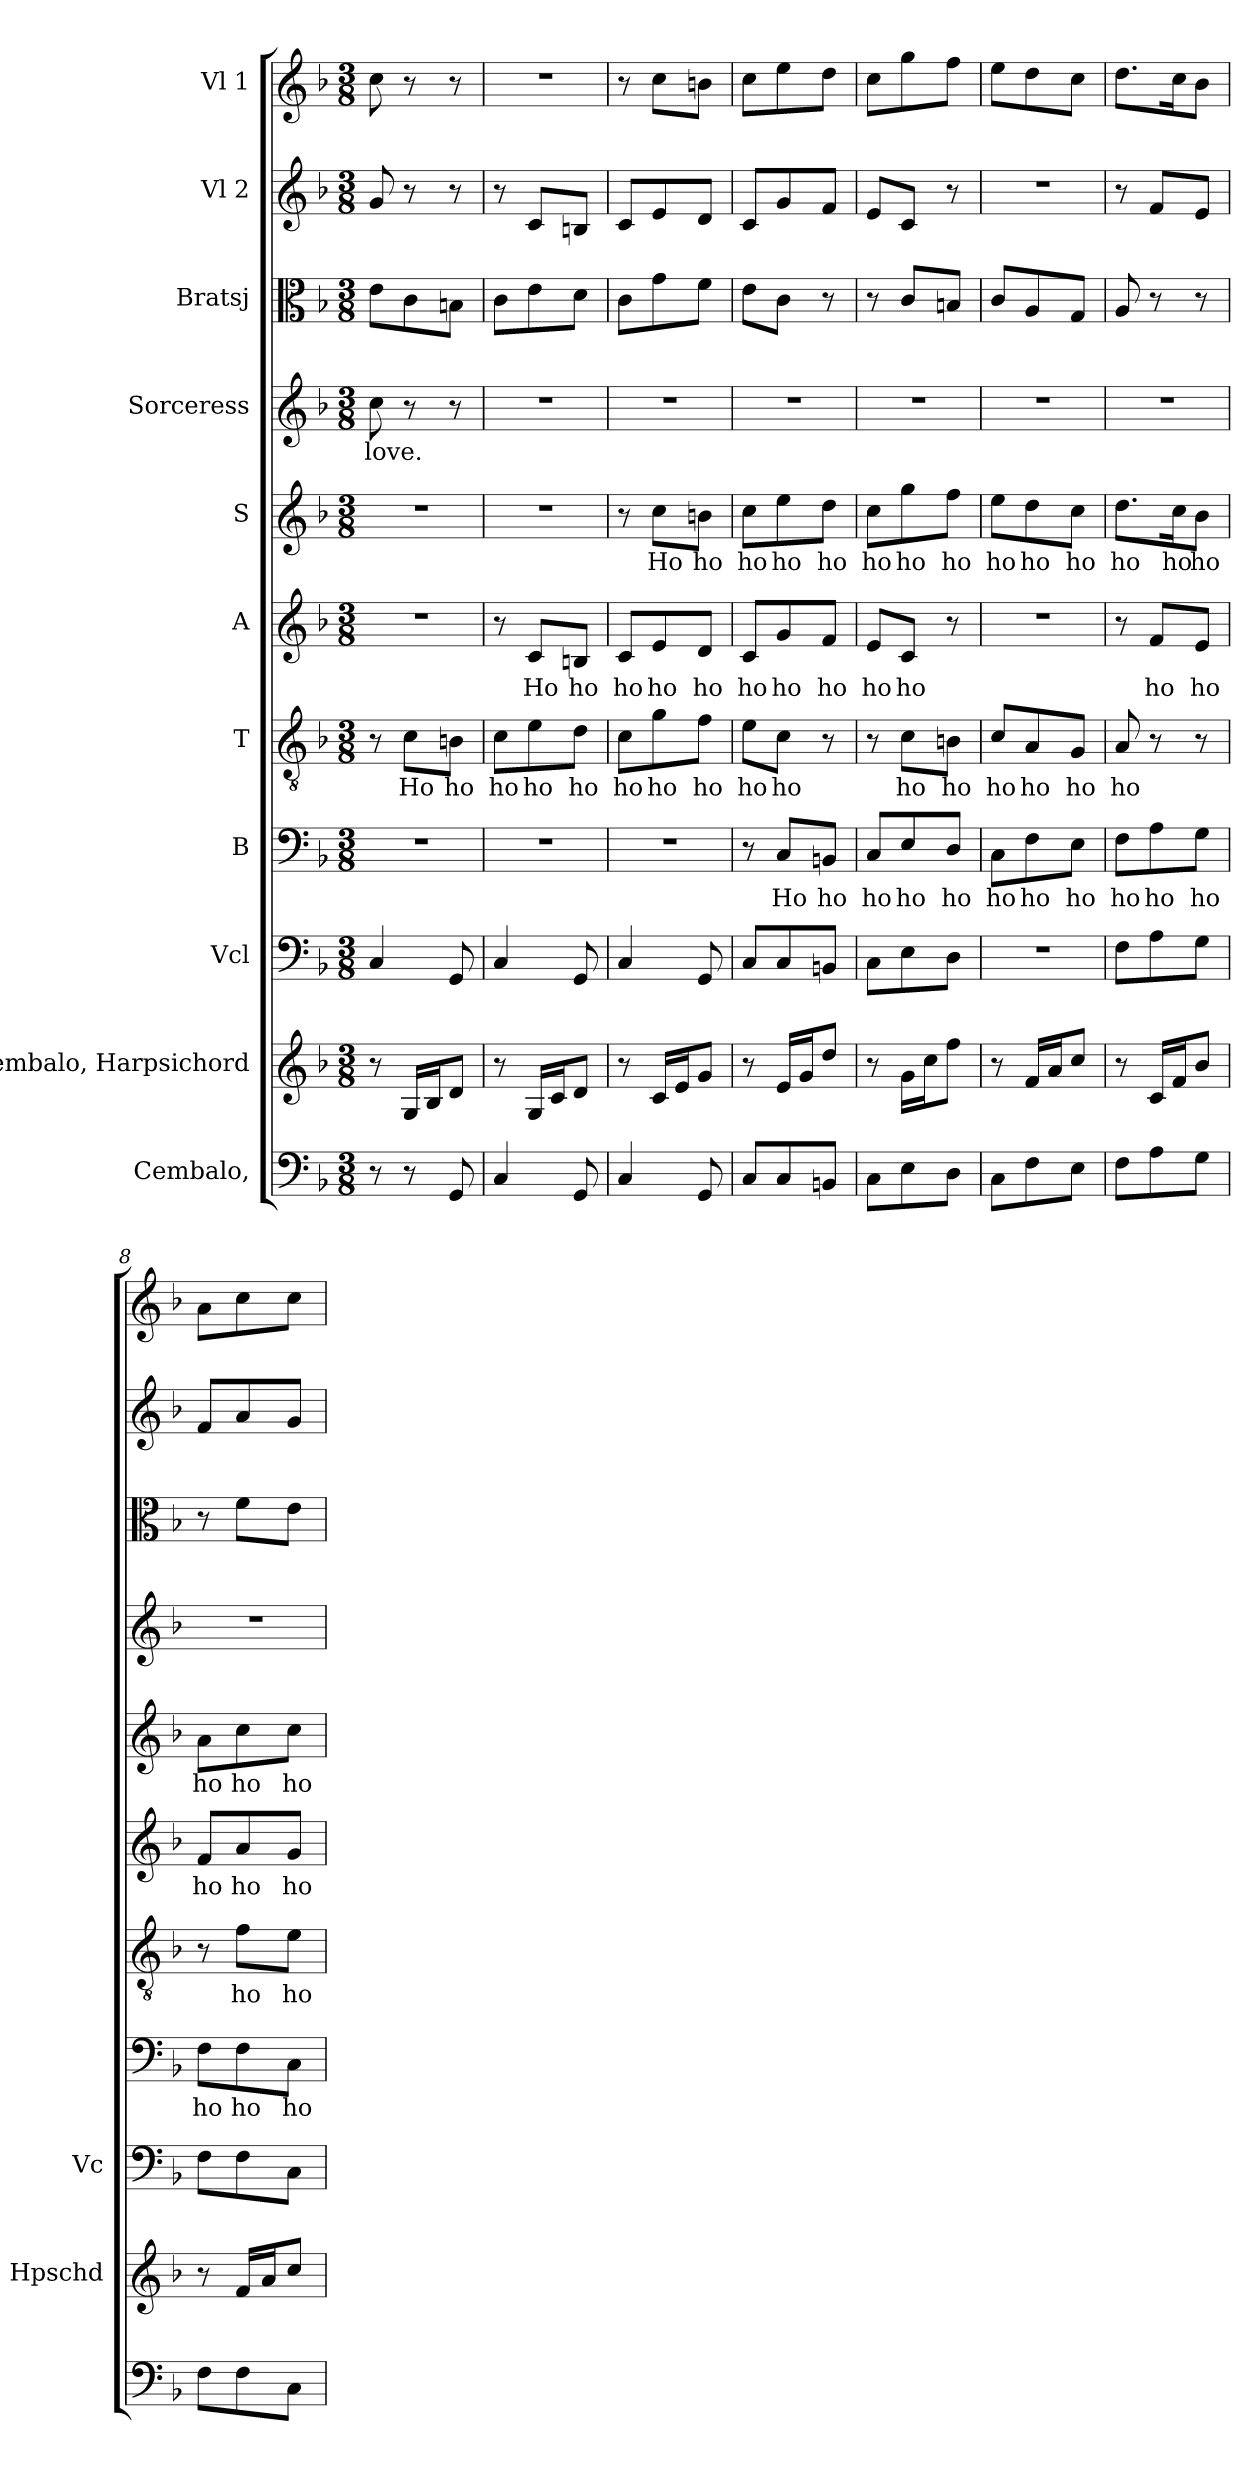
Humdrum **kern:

**kern	**kern	**kern	**kern	**text	**kern	**text	**kern	**text	**kern	**text	**kern	**text	**kern	**kern	**kern
*part11	*part10	*part9	*part8	*part8	*part7	*part7	*part6	*part6	*part5	*part5	*part4	*part4	*part3	*part2	*part1
*staff11	*staff10	*staff9	*staff8	*staff8	*staff7	*staff7	*staff6	*staff6	*staff5	*staff5	*staff4	*staff4	*staff3	*staff2	*staff1
*I"Cembalo,	*I"Cembalo, Harpsichord	*I"Vcl	*I"B	*	*I"T	*	*I"A	*	*I"S	*	*I"Sorceress	*	*I"Bratsj	*I"Vl 2	*I"Vl 1
*	*I'Hpschd	*I'Vc	*	*	*	*	*	*	*	*	*	*	*	*	*
*clefF4	*clefG2	*clefF4	*clefF4	*	*clefGv2	*	*clefG2	*	*clefG2	*	*clefG2	*	*clefC3	*clefG2	*clefG2
*k[b-]	*k[b-]	*k[b-]	*k[b-]	*	*k[b-]	*	*k[b-]	*	*k[b-]	*	*k[b-]	*	*k[b-]	*k[b-]	*k[b-]
*M3/8	*M3/8	*M3/8	*M3/8	*	*M3/8	*	*M3/8	*	*M3/8	*	*M3/8	*	*M3/8	*M3/8	*M3/8
*MM100	*MM100	*MM100	*MM100	*	*MM100	*	*MM100	*	*MM100	*	*MM100	*	*MM100	*MM100	*MM100
=1	=1	=1	=1	=1	=1	=1	=1	=1	=1	=1	=1	=1	=1	=1	=1
!	!	!	!	!	!	!	!	!	!	!	!	!LO:LY:b	!	!	!
8r	8r	4C/	4.r	.	8r	.	4.r	.	4.r	.	8cc\	love.	8e\L	8g/	8cc\
!	!	!	!	!	!	!LO:LY:b	!	!	!	!	!	!	!	!	!
8r	16G/LL	.	.	.	8c\L	Ho	.	.	.	.	8r	.	8c\	8r	8r
.	16B-/J	.	.	.	.	.	.	.	.	.	.	.	.	.	.
!	!	!	!	!	!	!LO:LY:b	!	!	!	!	!	!	!	!	!
8GG/	8d/J	8GG/	.	.	8Bn\J	ho	.	.	.	.	8r	.	8Bn\J	8r	8r
=2	=2	=2	=2	=2	=2	=2	=2	=2	=2	=2	=2	=2	=2	=2	=2
!	!	!	!	!	!	!LO:LY:b	!	!	!	!	!	!	!	!	!
4C/	8r	4C/	4.r	.	8c\L	ho	8r	.	4.r	.	4.r	.	8c\L	8r	4.r
!	!	!	!	!	!	!LO:LY:b	!	!LO:LY:b	!	!	!	!	!	!	!
.	16G/LL	.	.	.	8e\	ho	8c/L	Ho	.	.	.	.	8e\	8c/L	.
.	16c/J	.	.	.	.	.	.	.	.	.	.	.	.	.	.
!	!	!	!	!	!	!LO:LY:b	!	!LO:LY:b	!	!	!	!	!	!	!
8GG/	8d/J	8GG/	.	.	8d\J	ho	8Bn/J	ho	.	.	.	.	8d\J	8Bn/J	.
=3	=3	=3	=3	=3	=3	=3	=3	=3	=3	=3	=3	=3	=3	=3	=3
!	!	!	!	!	!	!LO:LY:b	!	!LO:LY:b	!	!	!	!	!	!	!
4C/	8r	4C/	4.r	.	8c\L	ho	8c/L	ho	8r	.	4.r	.	8c\L	8c/L	8r
!	!	!	!	!	!	!LO:LY:b	!	!LO:LY:b	!	!LO:LY:b	!	!	!	!	!
.	16c/LL	.	.	.	8g\	ho	8e/	ho	8cc\L	Ho	.	.	8g\	8e/	8cc\L
.	16e/J	.	.	.	.	.	.	.	.	.	.	.	.	.	.
!	!	!	!	!	!	!LO:LY:b	!	!LO:LY:b	!	!LO:LY:b	!	!	!	!	!
8GG/	8g/J	8GG/	.	.	8f\J	ho	8d/J	ho	8bn\J	ho	.	.	8f\J	8d/J	8bn\J
=4	=4	=4	=4	=4	=4	=4	=4	=4	=4	=4	=4	=4	=4	=4	=4
!	!	!	!	!	!	!LO:LY:b	!	!LO:LY:b	!	!LO:LY:b	!	!	!	!	!
8C/L	8r	8C/L	8r	.	8e\L	ho	8c/L	ho	8cc\L	ho	4.r	.	8e\L	8c/L	8cc\L
!	!	!	!	!LO:LY:b	!	!LO:LY:b	!	!LO:LY:b	!	!LO:LY:b	!	!	!	!	!
8C/	16e/LL	8C/	8C/L	Ho	8c\J	ho	8g/	ho	8ee\	ho	.	.	8c\J	8g/	8ee\
.	16g/J	.	.	.	.	.	.	.	.	.	.	.	.	.	.
!	!	!	!	!LO:LY:b	!	!	!	!LO:LY:b	!	!LO:LY:b	!	!	!	!	!
8BBn/J	8dd/J	8BBn/J	8BBn/J	ho	8r	.	8f/J	ho	8dd\J	ho	.	.	8r	8f/J	8dd\J
=5	=5	=5	=5	=5	=5	=5	=5	=5	=5	=5	=5	=5	=5	=5	=5
!	!	!	!	!LO:LY:b	!	!	!	!LO:LY:b	!	!LO:LY:b	!	!	!	!	!
8C\L	8r	8C\L	8C/L	ho	8r	.	8e/L	ho	8cc\L	ho	4.r	.	8r	8e/L	8cc\L
!	!	!	!	!LO:LY:b	!	!LO:LY:b	!	!LO:LY:b	!	!LO:LY:b	!	!	!	!	!
8E\	16g\LL	8E\	8E/	ho	8c\L	ho	8c/J	ho	8gg\	ho	.	.	8c/L	8c/J	8gg\
.	16cc\J	.	.	.	.	.	.	.	.	.	.	.	.	.	.
!	!	!	!	!LO:LY:b	!	!LO:LY:b	!	!	!	!LO:LY:b	!	!	!	!	!
8D\J	8ff\J	8D\J	8D/J	ho	8Bn\J	ho	8r	.	8ff\J	ho	.	.	8Bn/J	8r	8ff\J
=6	=6	=6	=6	=6	=6	=6	=6	=6	=6	=6	=6	=6	=6	=6	=6
!	!	!	!	!LO:LY:b	!	!LO:LY:b	!	!	!	!LO:LY:b	!	!	!	!	!
8C\L	8r	4.r	8C\L	ho	8c/L	ho	4.r	.	8ee\L	ho	4.r	.	8c/L	4.r	8ee\L
!	!	!	!	!LO:LY:b	!	!LO:LY:b	!	!	!	!LO:LY:b	!	!	!	!	!
8F\	16f/LL	.	8F\	ho	8A/	ho	.	.	8dd\	ho	.	.	8A/	.	8dd\
.	16a/J	.	.	.	.	.	.	.	.	.	.	.	.	.	.
!	!	!	!	!LO:LY:b	!	!LO:LY:b	!	!	!	!LO:LY:b	!	!	!	!	!
8E\J	8cc/J	.	8E\J	ho	8G/J	ho	.	.	8cc\J	ho	.	.	8G/J	.	8cc\J
=7	=7	=7	=7	=7	=7	=7	=7	=7	=7	=7	=7	=7	=7	=7	=7
!	!	!	!	!LO:LY:b	!	!LO:LY:b	!	!	!	!LO:LY:b	!	!	!	!	!
8F\L	8r	8F\L	8F\L	ho	8A/	ho	8r	.	8.dd\L	ho	4.r	.	8A/	8r	8.dd\L
!	!	!	!	!LO:LY:b	!	!	!	!LO:LY:b	!	!	!	!	!	!	!
8A\	16c/LL	8A\	8A\	ho	8r	.	8f/L	ho	.	.	.	.	8r	8f/L	.
!	!	!	!	!	!	!	!	!	!	!LO:LY:b	!	!	!	!	!
.	16f/J	.	.	.	.	.	.	.	16cc\K	ho	.	.	.	.	16cc\K
!	!	!	!	!LO:LY:b	!	!	!	!LO:LY:b	!	!LO:LY:b	!	!	!	!	!
8G\J	8b-/J	8G\J	8G\J	ho	8r	.	8e/J	ho	8b-\J	ho	.	.	8r	8e/J	8b-\J
!!LO:PB:g=z
=8	=8	=8	=8	=8	=8	=8	=8	=8	=8	=8	=8	=8	=8	=8	=8
!	!	!	!	!LO:LY:b	!	!	!	!LO:LY:b	!	!LO:LY:b	!	!	!	!	!
8F\L	8r	8F\L	8F\L	ho	8r	.	8f/L	ho	8a\L	ho	4.r	.	8r	8f/L	8a\L
!	!	!	!	!LO:LY:b	!	!LO:LY:b	!	!LO:LY:b	!	!LO:LY:b	!	!	!	!	!
8F\	16f/LL	8F\	8F\	ho	8f\L	ho	8a/	ho	8cc\	ho	.	.	8f\L	8a/	8cc\
.	16a/J	.	.	.	.	.	.	.	.	.	.	.	.	.	.
!	!	!	!	!LO:LY:b	!	!LO:LY:b	!	!LO:LY:b	!	!LO:LY:b	!	!	!	!	!
8C\J	8cc/J	8C\J	8C\J	ho	8e\J	ho	8g/J	ho	8cc\J	ho	.	.	8e\J	8g/J	8cc\J
=	=	=	=	=	=	=	=	=	=	=	=	=	=	=	=
*-	*-	*-	*-	*-	*-	*-	*-	*-	*-	*-	*-	*-	*-	*-	*-
